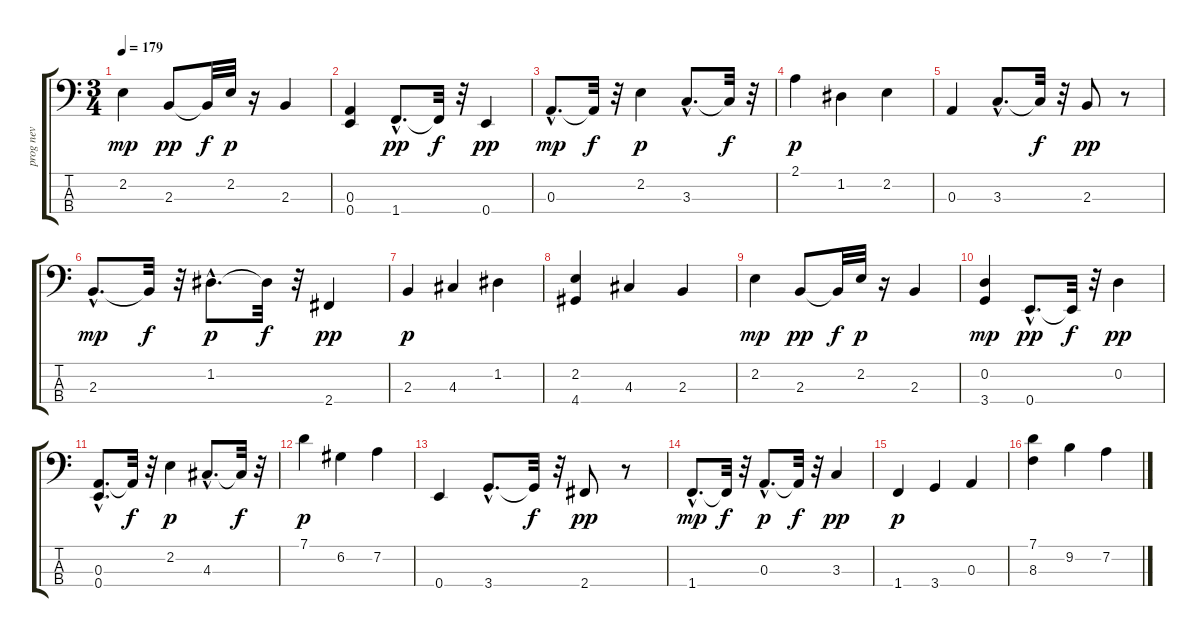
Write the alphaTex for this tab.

\track ("prog nev" "prog nev") {instrument acousticbass}
\staff {score tabs}
\tuning (G2 D2 A1 E1) {hide}
\ts (3 4)
\tempo 179
\clef f4
\ks c
2.2.4{dy mp} 2.3.8{dy pp} 2.3{t}.32{dy f} 2.2.32{dy p} r.16 2.3.4 |
(0.3 0.4).4 1.4{hac}.8{d dy pp} 1.4{t}.32{dy f} r.32 0.4.4{dy pp} |
0.3{hac}.8{d dy mp} 0.3{t}.32{dy f} r.32 2.2.4{dy p} 3.3{hac}.8{d} 3.3{t}.32{dy f} r.32 |
2.1.4{dy p} 1.2.4 2.2.4 |
0.3.4 3.3{hac}.8{d} 3.3{t}.32{dy f} r.32 2.3.8{dy pp} r.8 |
2.3{hac}.8{d dy mp} 2.3{t}.32{dy f} r.32 1.2{hac}.8{d dy p} 1.2{t}.32{dy f} r.32 2.4.4{dy pp} |
2.3.4{dy p} 4.3.4 1.2.4 |
(2.2 4.4).4 4.3.4 2.3.4 |
2.2.4{dy mp} 2.3.8{dy pp} 2.3{t}.32{dy f} 2.2.32{dy p} r.16 2.3.4 |
(0.2 3.4).4{dy mp} 0.4{hac}.8{d dy pp} 0.4{t}.32{dy f} r.32 0.2.4{dy pp} |
(0.3{hac} 0.4).8{d} 0.3{t}.32{dy f} r.32 2.2.4{dy p} 4.3{hac}.8{d} 4.3{t}.32{dy f} r.32 |
7.1.4{dy p} 6.2.4 7.2.4 |
0.4.4 3.4{hac}.8{d} 3.4{t}.32{dy f} r.32 2.4.8{dy pp} r.8 |
1.4{hac}.8{d dy mp} 1.4{t}.32{dy f} r.32 0.3{hac}.8{d dy p} 0.3{t}.32{dy f} r.32 3.3.4{dy pp} |
1.4.4{dy p} 3.4.4 0.3.4 |
(7.1 8.3).4 9.2.4 7.2.4
